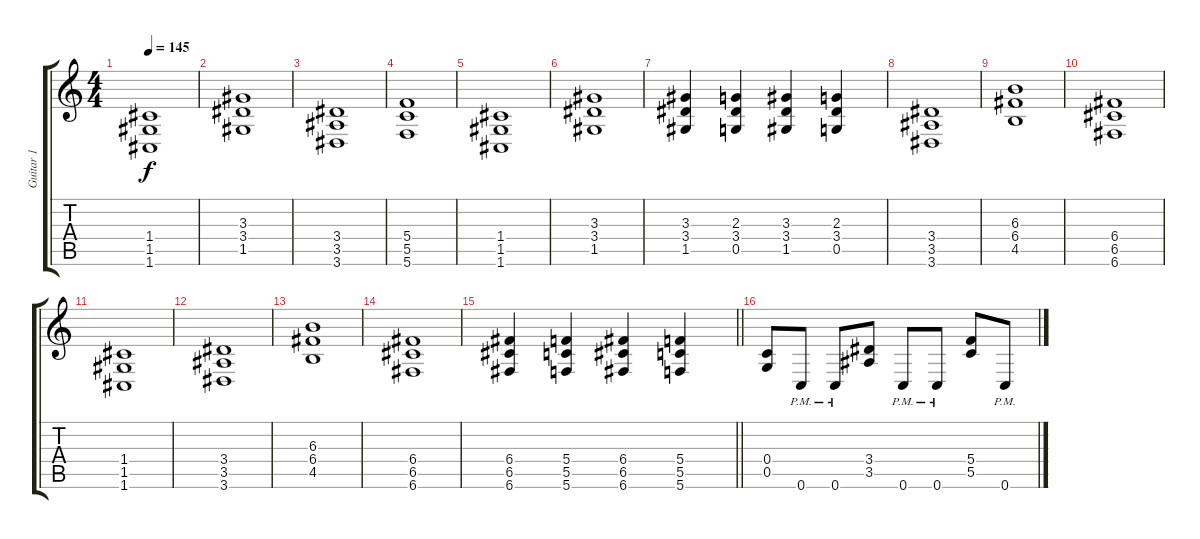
\track ("Guitar 1" "Guitar 1") {instrument distortionguitar}
\staff {score tabs}
\tuning (D4 A3 F3 C3 G2 C2) {hide}
\ts (4 4)
\tempo 145
\clef g2
\ks c
(1.4 1.5 1.6).1{dy f} |
(3.3 3.4 1.5).1 |
(3.4 3.5 3.6).1 |
(5.4 5.5 5.6).1 |
(1.4 1.5 1.6).1 |
(3.3 3.4 1.5).1 |
(3.3 3.4 1.5).4 (2.3 3.4 0.5).4 (3.3 3.4 1.5).4 (2.3 3.4 0.5).4 |
(3.4 3.5 3.6).1 |
(6.3 6.4 4.5).1 |
(6.4 6.5 6.6).1 |
(1.4 1.5 1.6).1 |
(3.4 3.5 3.6).1 |
(6.3 6.4 4.5).1 |
(6.4 6.5 6.6).1 |
\barLineRight lightlight
(6.4 6.5 6.6).4 (5.4 5.5 5.6).4 (6.4 6.5 6.6).4 (5.4 5.5 5.6).4 |
(0.4 0.5).8 0.6{pm}.8 0.6{pm}.8 (3.4 3.5).8 0.6{pm}.8 0.6{pm}.8 (5.4 5.5).8 0.6{pm}.8
